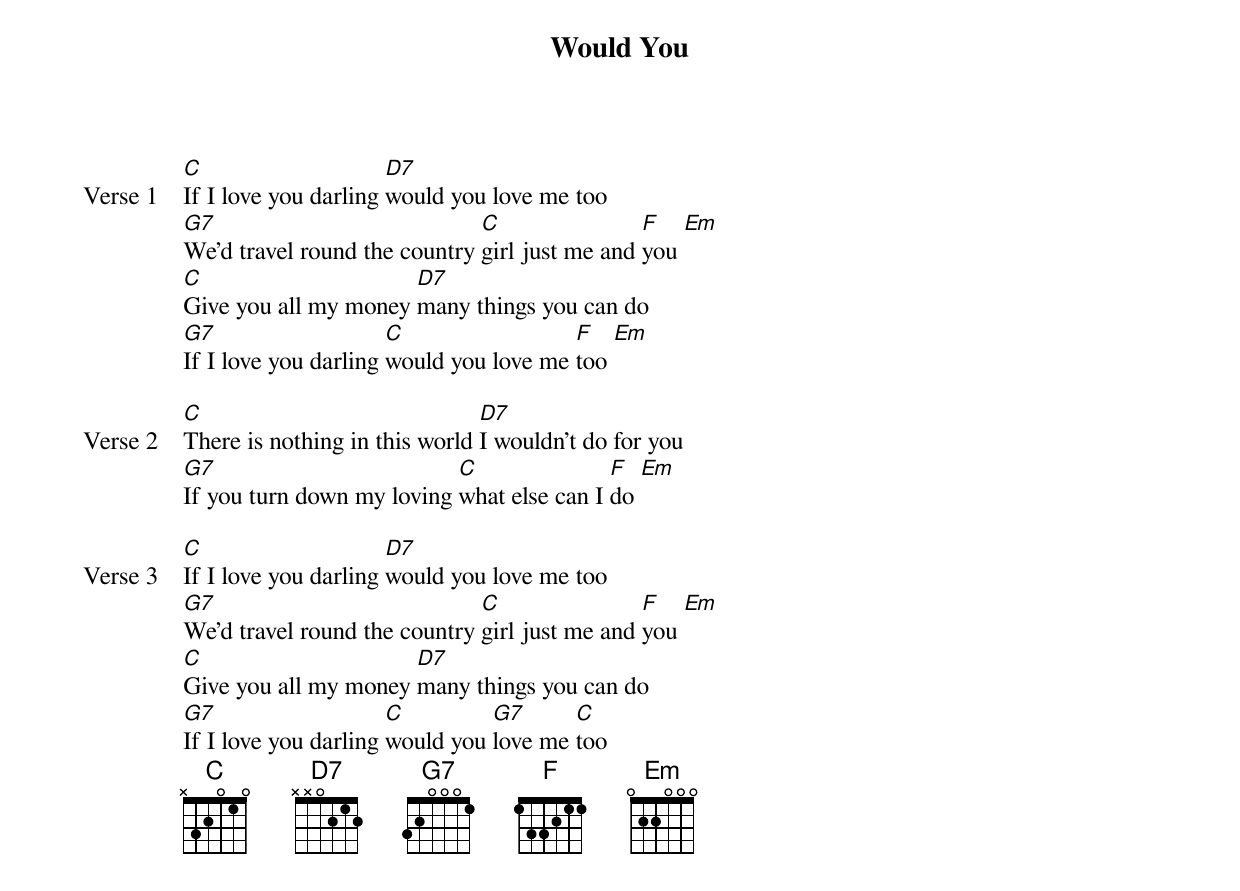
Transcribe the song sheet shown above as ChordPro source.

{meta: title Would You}
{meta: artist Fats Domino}
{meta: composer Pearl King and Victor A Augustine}
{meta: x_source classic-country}
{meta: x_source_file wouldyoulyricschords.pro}
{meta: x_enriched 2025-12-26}

{start_of_verse: Verse 1}
[C]If I love you darling [D7]would you love me too
[G7]We'd travel round the country [C]girl just me and [F]you [Em]
[C]Give you all my money [D7]many things you can do
[G7]If I love you darling [C]would you love me [F]too [Em]
{end_of_verse}

{start_of_verse: Verse 2}
[C]There is nothing in this world [D7]I wouldn't do for you
[G7]If you turn down my loving [C]what else can I [F]do [Em]
{end_of_verse}

{start_of_verse: Verse 3}
[C]If I love you darling [D7]would you love me too
[G7]We'd travel round the country [C]girl just me and [F]you [Em]
[C]Give you all my money [D7]many things you can do
[G7]If I love you darling [C]would you [G7]love me [C]too
{end_of_verse}
